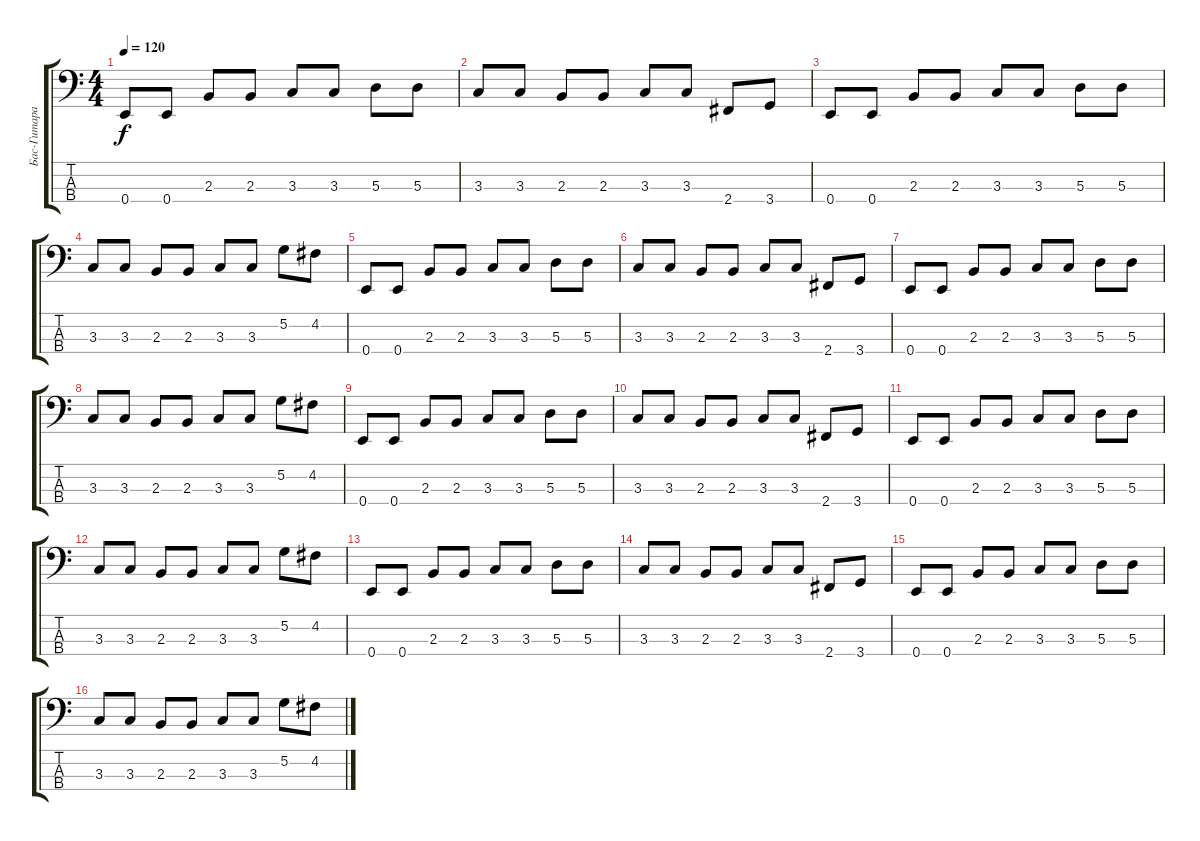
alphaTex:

\track ("Бас-Гитара" "Бас-Гитара") {instrument electricbassfinger}
\staff {score tabs}
\tuning (G2 D2 A1 E1) {hide}
\ts (4 4)
\tempo 120
\clef f4
\ks c
0.4.8{dy f} 0.4.8 2.3.8 2.3.8 3.3.8 3.3.8 5.3.8 5.3.8 |
3.3.8 3.3.8 2.3.8 2.3.8 3.3.8 3.3.8 2.4.8 3.4.8 |
0.4.8 0.4.8 2.3.8 2.3.8 3.3.8 3.3.8 5.3.8 5.3.8 |
3.3.8 3.3.8 2.3.8 2.3.8 3.3.8 3.3.8 5.2.8 4.2.8 |
0.4.8 0.4.8 2.3.8 2.3.8 3.3.8 3.3.8 5.3.8 5.3.8 |
3.3.8 3.3.8 2.3.8 2.3.8 3.3.8 3.3.8 2.4.8 3.4.8 |
0.4.8 0.4.8 2.3.8 2.3.8 3.3.8 3.3.8 5.3.8 5.3.8 |
3.3.8 3.3.8 2.3.8 2.3.8 3.3.8 3.3.8 5.2.8 4.2.8 |
0.4.8 0.4.8 2.3.8 2.3.8 3.3.8 3.3.8 5.3.8 5.3.8 |
3.3.8 3.3.8 2.3.8 2.3.8 3.3.8 3.3.8 2.4.8 3.4.8 |
0.4.8 0.4.8 2.3.8 2.3.8 3.3.8 3.3.8 5.3.8 5.3.8 |
3.3.8 3.3.8 2.3.8 2.3.8 3.3.8 3.3.8 5.2.8 4.2.8 |
0.4.8 0.4.8 2.3.8 2.3.8 3.3.8 3.3.8 5.3.8 5.3.8 |
3.3.8 3.3.8 2.3.8 2.3.8 3.3.8 3.3.8 2.4.8 3.4.8 |
0.4.8 0.4.8 2.3.8 2.3.8 3.3.8 3.3.8 5.3.8 5.3.8 |
3.3.8 3.3.8 2.3.8 2.3.8 3.3.8 3.3.8 5.2.8 4.2.8
